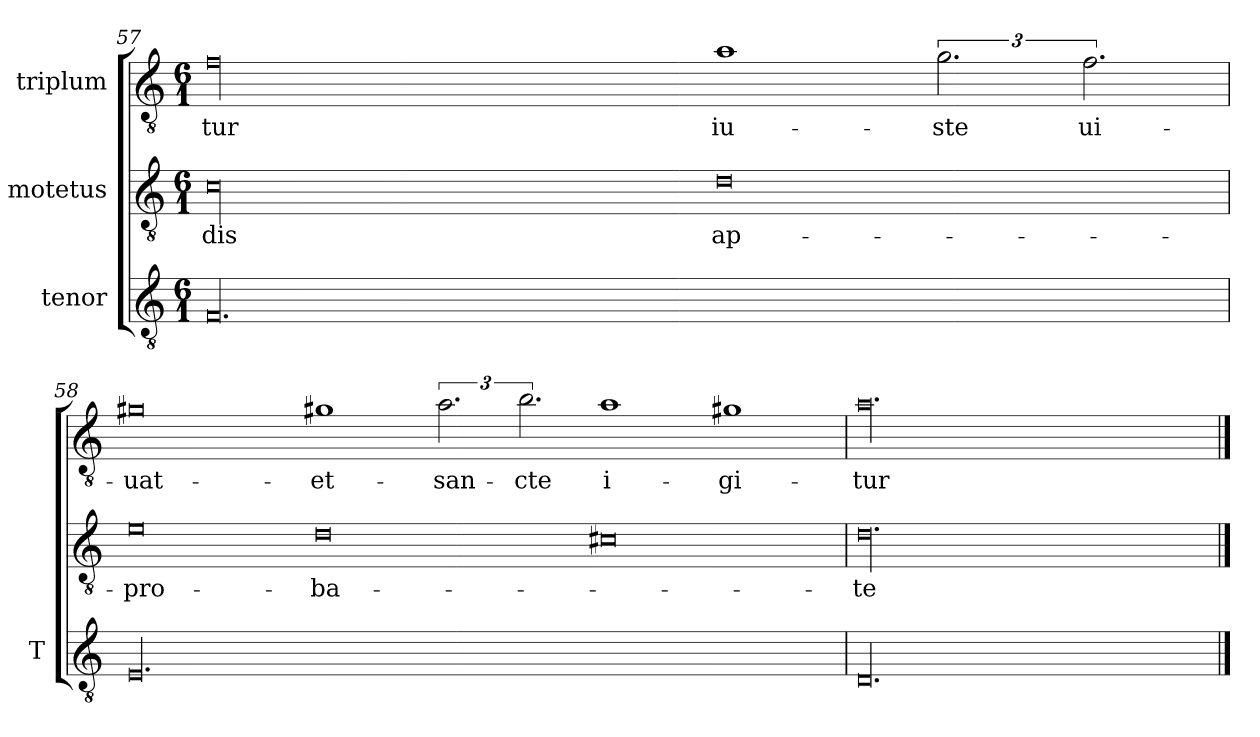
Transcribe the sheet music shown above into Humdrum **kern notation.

**kern	**kern	**text	**kern	**text
*part3	*part2	*part2	*part1	*part1
*staff3	*staff2	*staff2	*staff1	*staff1
*I"tenor	*I"motetus	*	*I"triplum	*
*I'T	*	*	*	*
*clefGv2	*clefGv2	*	*clefGv2	*
*k[]	*k[]	*	*k[]	*
*C:	*C:	*	*C:	*
*M6/1	*M6/1	*	*M6/1	*
=57	=57	=57	=57	=57
00.F/	00c\	-dis	00fi\	-tur
.	0d\	ap-	1ai\	iu-
.	.	.	3.g\	-ste
.	.	.	3.f\	ui-
=58	=58	=58	=58	=58
00.E/	0e\	-pro-	0g#Xi\	uat-
.	0d\	-ba-	1g#Xi\	et-
.	.	.	3.a\	san-
.	.	.	3.b\	-cte
.	0c#X\	.	1ai\	i-
.	.	.	1g#Xi\	-gi-
=59	=59	=59	=59	=59
00.D/	00.d\	-te	00.ai\	-tur
==	==	==	==	==
*-	*-	*-	*-	*-
